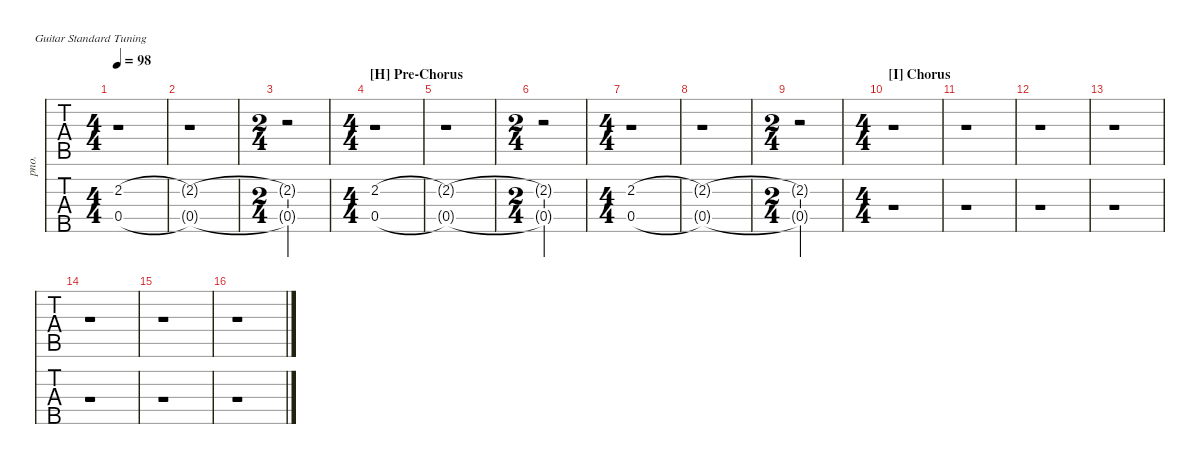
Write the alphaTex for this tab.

\defaultSystemsLayout 4
\hideDynamics
\bracketExtendMode nobrackets
\track ("Acoustic Piano" "pno.") {instrument acousticgrandpiano}
\staff {tabs}
\tuning (E4 B3 G3 D3 A2 E2)
\ts (4 4)
\beaming (8 2 2 2 2)
\tempo 98
\clef g2
\ks eminor
r.1{dy mf} |
r.1 |
\ts (2 4)
\beaming (8 2 2)
r.2 |
\ts (4 4)
\beaming (8 2 2 2 2)
\section ("H" "Pre-Chorus")
r.1 |
r.1 |
\ts (2 4)
\beaming (8 2 2)
r.2 |
\ts (4 4)
\beaming (8 2 2 2 2)
r.1 |
r.1 |
\ts (2 4)
\beaming (8 2 2)
r.2 |
\ts (4 4)
\beaming (8 2 2 2 2)
\section ("I" "Chorus")
r.1 |
r.1 |
r.1 |
r.1 |
r.1 |
r.1 |
r.1
\staff {tabs}
\tuning (G2 D2 A1 E1 B0)
\clef f4
\ottava regular
\simile none
\ks eminor
(2.2{acc forcenatural} 0.4{acc forcenatural}).1{dy ff} |
(2.2{t acc forcenatural} 0.4{t acc forcenatural}).1 |
(2.2{t acc forcenatural} 0.4{t acc forcenatural}).2 |
(2.2{acc forcenatural} 0.4{acc forcenatural}).1 |
(2.2{t acc forcenatural} 0.4{t acc forcenatural}).1 |
(2.2{t acc forcenatural} 0.4{t acc forcenatural}).2 |
(2.2{acc forcenatural} 0.4{acc forcenatural}).1 |
(2.2{t acc forcenatural} 0.4{t acc forcenatural}).1 |
(2.2{t acc forcenatural} 0.4{t acc forcenatural}).2 |
r.1 |
r.1 |
r.1 |
r.1 |
r.1 |
r.1 |
r.1
